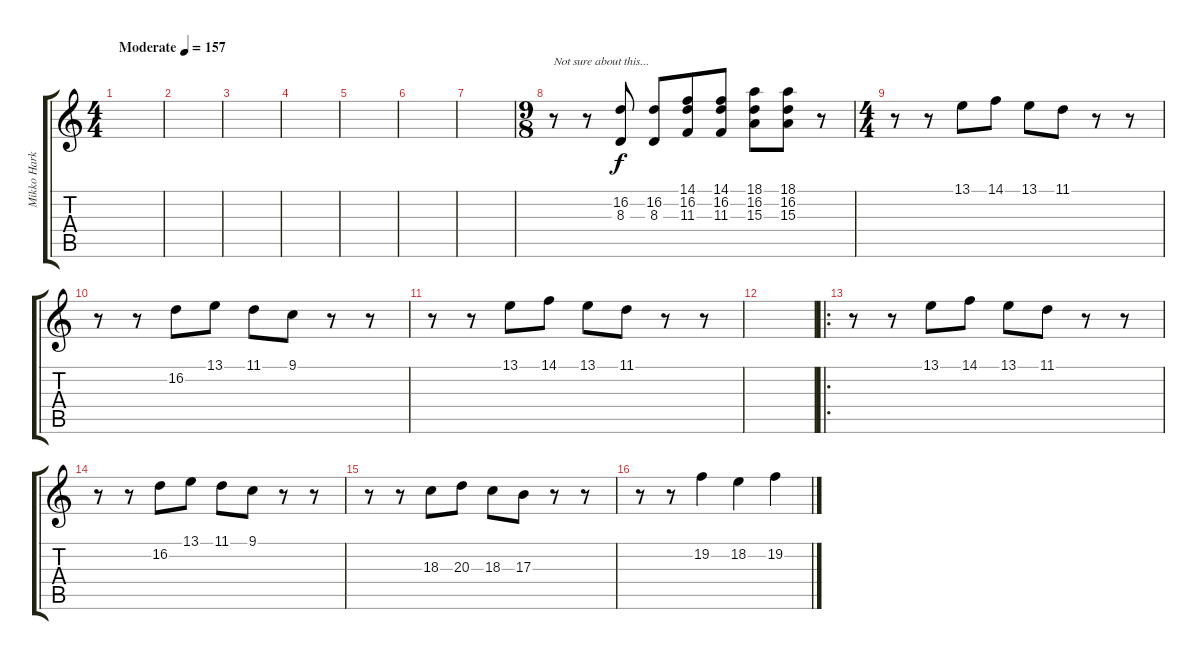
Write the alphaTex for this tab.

\track ("Mikko Harkin lead 2" "Mikko Hark") {instrument fx7echoes}
\staff {score tabs}
\tuning (Eb4 Bb3 Gb3 Db3 Ab2 Eb2) {hide}
\ts (4 4)
\tempo (157 "Moderate")
\clef g2
\ks c
|
|
|
|
|
|
|
\ts (9 8)
r.8{txt "Not sure about this..."} r.8 (16.2 8.3).8{volume 8} (16.2 8.3).8{dy f volume 9} (14.1 16.2 11.3).8{volume 10} (14.1 16.2 11.3).8{volume 11} (18.1 16.2 15.3).8{volume 12} (18.1 16.2 15.3).8{volume 13} r.8 |
\ts (4 4)
r.8{volume 10 balance 2 instrument pad1newage} r.8 13.1.8 14.1.8 13.1.8 11.1.8 r.8 r.8 |
r.8{instrument pad1newage} r.8 16.2.8 13.1.8 11.1.8 9.1.8 r.8 r.8 |
r.8{balance 4 instrument pad1newage} r.8 13.1.8 14.1.8 13.1.8 11.1.8 r.8 r.8 |
|
\ro
r.8{volume 10 balance 2 instrument pad1newage} r.8 13.1.8 14.1.8 13.1.8 11.1.8 r.8 r.8 |
r.8{instrument pad1newage} r.8 16.2.8 13.1.8 11.1.8 9.1.8 r.8 r.8 |
r.8{balance 4 instrument pad1newage} r.8 18.3.8 20.3.8 18.3.8 17.3.8 r.8 r.8 |
r.8 r.8 19.2.4 18.2.4 19.2.4
